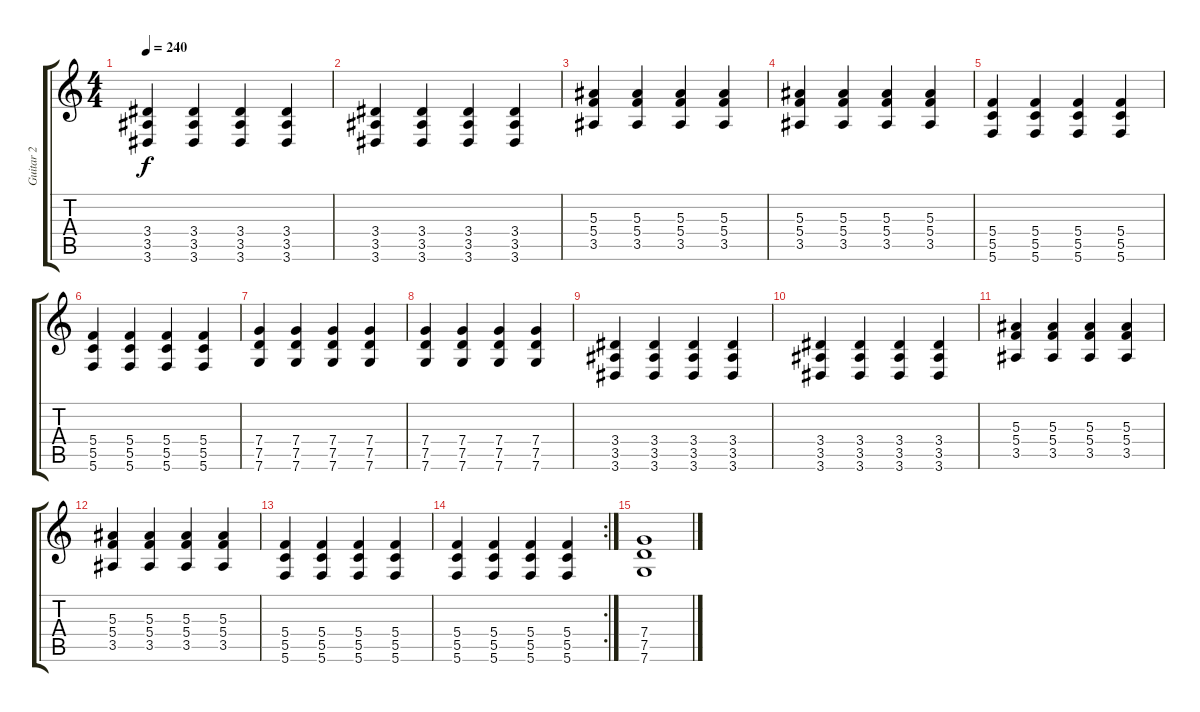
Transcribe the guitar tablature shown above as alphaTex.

\track ("Guitar 2" "Guitar 2") {instrument distortionguitar}
\staff {score tabs}
\tuning (D4 A3 F3 C3 G2 C2) {hide}
\ts (4 4)
\tempo 240
\clef g2
\ks c
(3.4 3.5 3.6).4{dy f} (3.4 3.5 3.6).4 (3.4 3.5 3.6).4 (3.4 3.5 3.6).4 |
(3.4 3.5 3.6).4 (3.4 3.5 3.6).4 (3.4 3.5 3.6).4 (3.4 3.5 3.6).4 |
(5.3 5.4 3.5).4 (5.3 5.4 3.5).4 (5.3 5.4 3.5).4 (5.3 5.4 3.5).4 |
(5.3 5.4 3.5).4 (5.3 5.4 3.5).4 (5.3 5.4 3.5).4 (5.3 5.4 3.5).4 |
(5.4 5.5 5.6).4 (5.4 5.5 5.6).4 (5.4 5.5 5.6).4 (5.4 5.5 5.6).4 |
(5.4 5.5 5.6).4 (5.4 5.5 5.6).4 (5.4 5.5 5.6).4 (5.4 5.5 5.6).4 |
(7.4 7.5 7.6).4 (7.4 7.5 7.6).4 (7.4 7.5 7.6).4 (7.4 7.5 7.6).4 |
(7.4 7.5 7.6).4 (7.4 7.5 7.6).4 (7.4 7.5 7.6).4 (7.4 7.5 7.6).4 |
(3.4 3.5 3.6).4 (3.4 3.5 3.6).4 (3.4 3.5 3.6).4 (3.4 3.5 3.6).4 |
(3.4 3.5 3.6).4 (3.4 3.5 3.6).4 (3.4 3.5 3.6).4 (3.4 3.5 3.6).4 |
(5.3 5.4 3.5).4 (5.3 5.4 3.5).4 (5.3 5.4 3.5).4 (5.3 5.4 3.5).4 |
(5.3 5.4 3.5).4 (5.3 5.4 3.5).4 (5.3 5.4 3.5).4 (5.3 5.4 3.5).4 |
(5.4 5.5 5.6).4 (5.4 5.5 5.6).4 (5.4 5.5 5.6).4 (5.4 5.5 5.6).4 |
\rc 2
(5.4 5.5 5.6).4 (5.4 5.5 5.6).4 (5.4 5.5 5.6).4 (5.4 5.5 5.6).4 |
(7.4 7.5 7.6).1
